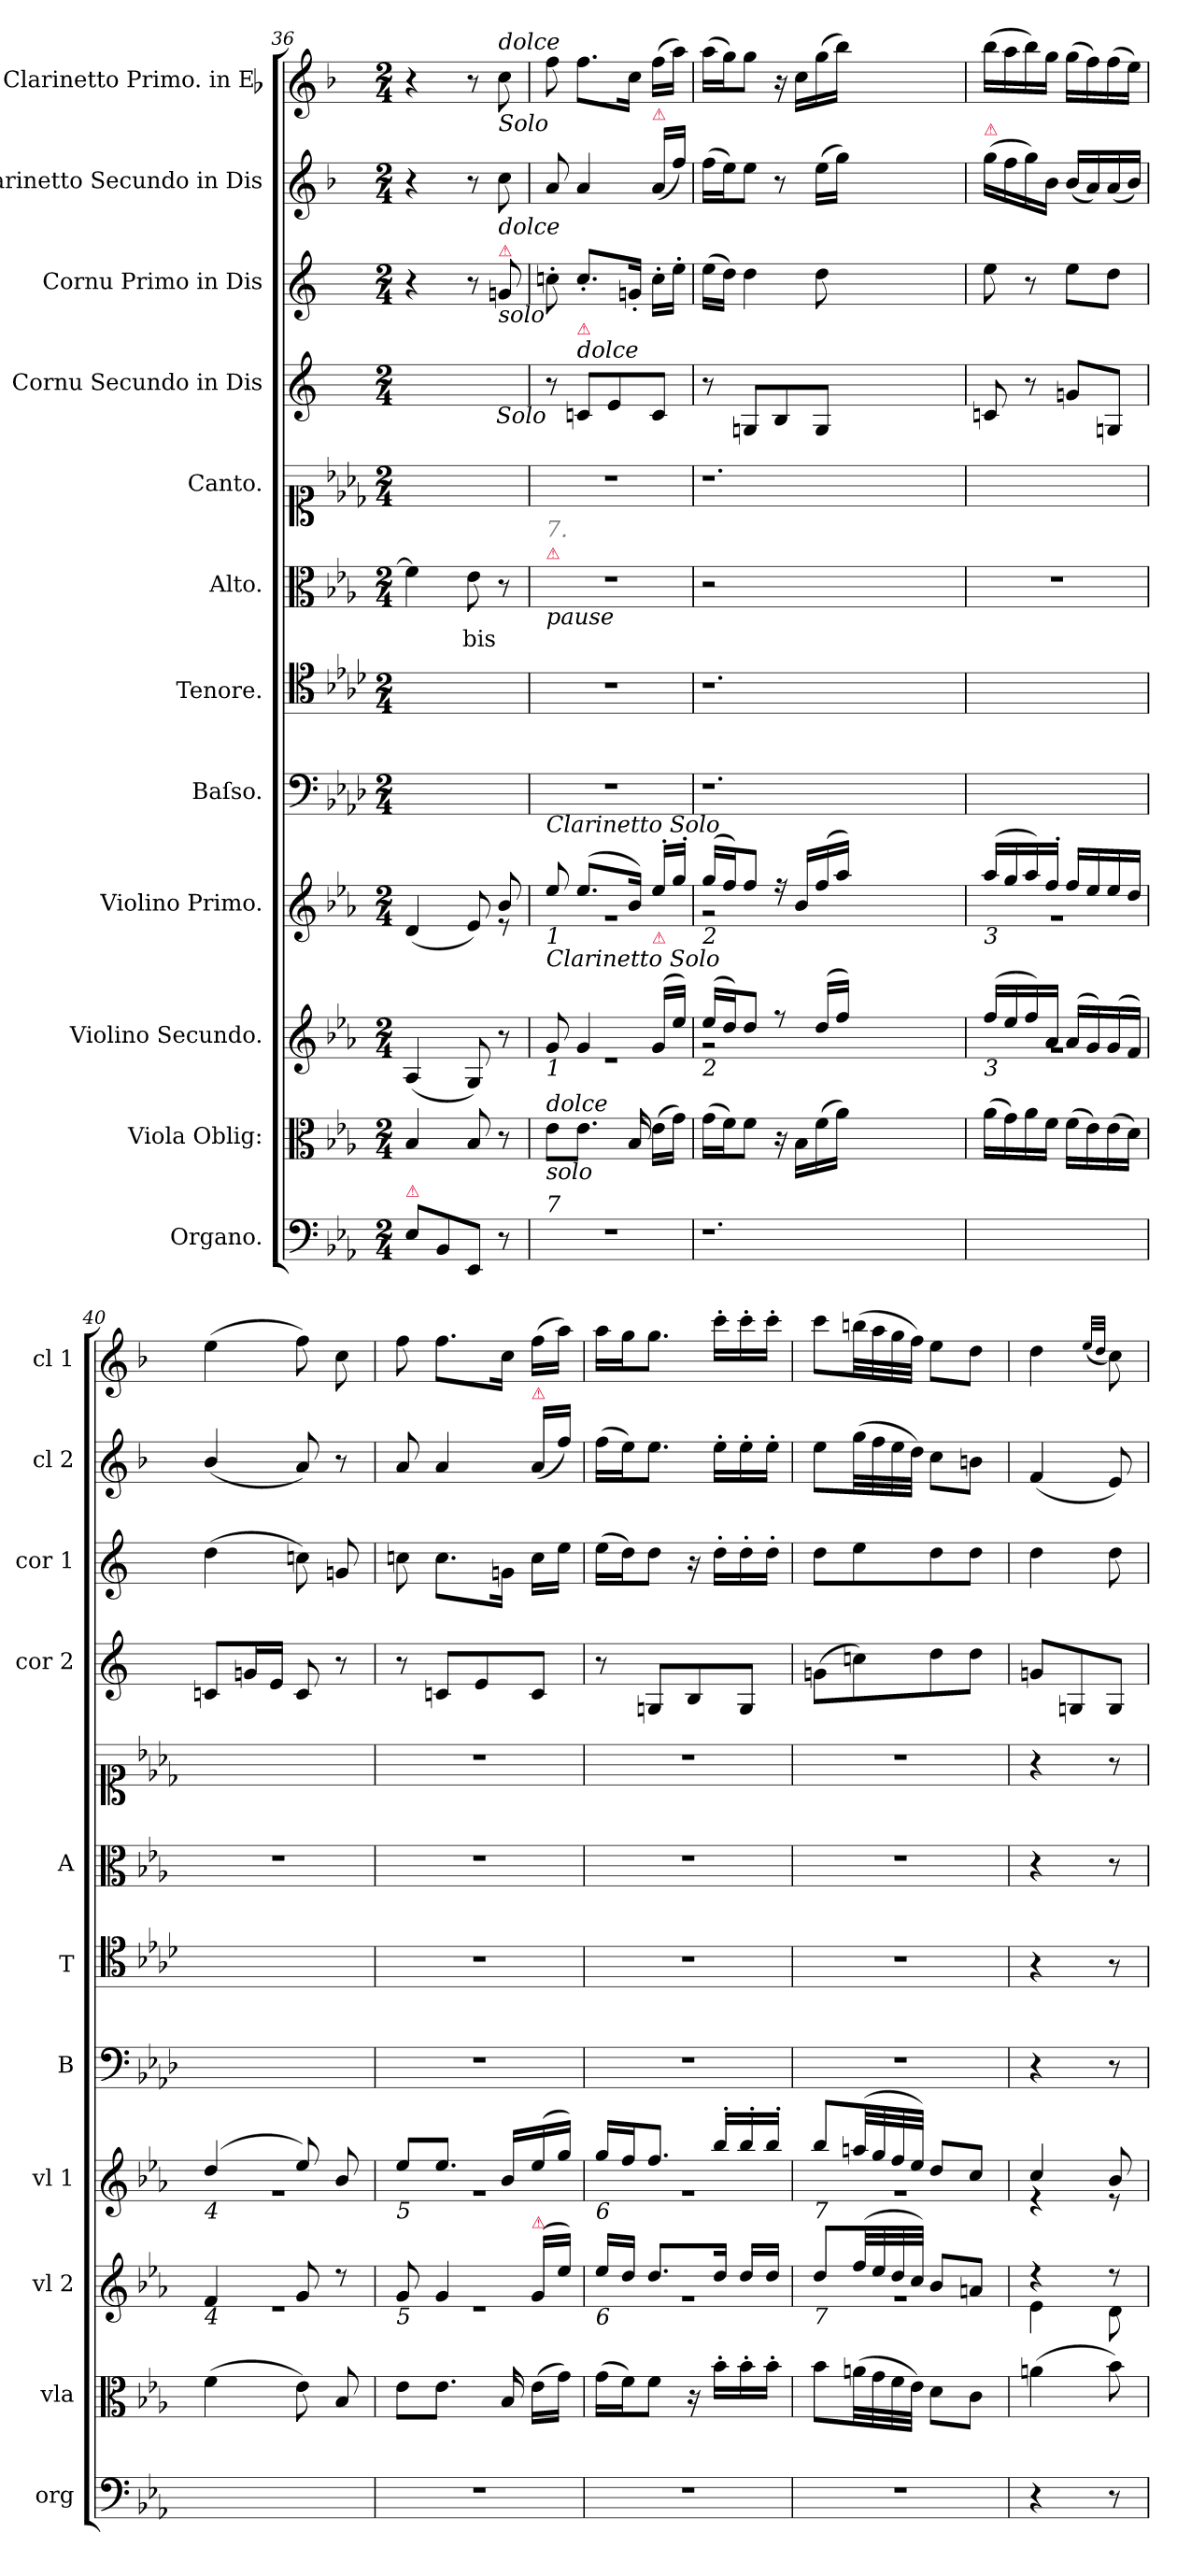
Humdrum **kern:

**kern	**kern	**kern	**kern	**kern	**kern	**kern	**text	**kern	**kern	**kern	**kern	**kern
*part12	*part11	*part10	*part9	*part8	*part7	*part6	*part6	*part5	*part4	*part3	*part2	*part1
*staff12	*staff11	*staff10	*staff9	*staff8	*staff7	*staff6	*staff6	*staff5	*staff4	*staff3	*staff2	*staff1
*I"Organo.	*I"Viola Oblig:	*I"Violino Secundo.	*I"Violino Primo.	*I"Baſso.	*I"Tenore.	*I"Alto.	*	*I"Canto.	*I"Cornu Secundo in Dis	*I"Cornu Primo in Dis	*I"Clarinetto Secundo in Dis	*I"Clarinetto Primo. in Eb
*I'org	*I'vla	*I'vl 2	*I'vl 1	*I'B	*I'T	*I'A	*	*	*I'cor 2	*I'cor 1	*I'cl 2	*I'cl 1
*clefF4	*clefC3	*clefG2	*clefG2	*clefF4	*clefC4	*clefC3	*	*clefC1	*clefG2	*clefG2	*clefG2	*clefG2
*	*	*	*	*	*	*	*	*	*ITrd5c9	*ITrd5c9	*ITrd1c2	*ITrd1c2
*k[b-e-a-]	*k[b-e-a-]	*k[b-e-a-]	*k[b-e-a-]	*k[b-e-a-d-]	*k[b-e-a-d-]	*k[b-e-a-]	*	*k[b-e-a-d-]	*	*	*k[b-e-a-]	*k[b-e-a-]
*M2/4	*M2/4	*M2/4	*M2/4	*M2/4	*M2/4	*M2/4	*	*M2/4	*M2/4	*M2/4	*M2/4	*M2/4
=36	=36	=36	=36	=36	=36	=36	=36	=36	=36	=36	=36	=36
*	*	*	*^	*	*	*	*	*	*	*	*	*
!LO:TX:a:color=crimson:t=⚠	!	!	!	!	!	!	!	!	!	!	!	!	!
8E-\L	4B-/	(4A-/	(4d/	4ryy	2ryy	2ryy	4f\]	.	2ryy	2ryy	4r	4r	4r
8BB-/	.	.	.	.	.	.	.	.	.	.	.	.	.
8EE-/J	8B-/	8G/)	8e-/)	8ryy	.	.	8e-\	-bis	.	.	8r	8r	8r
!	!	!	!	!	!	!	!	!	!	!	!	!	!LO:TX:b:i:t=Solo
!	!	!	!	!	!	!	!	!	!	!	!	!	!LO:TX:a:i:t=dolce
!	!	!	!	!	!	!	!	!	!	!	!LO:TX:a:color=crimson:t=⚠	!	!
!	!	!	!	!	!	!	!	!	!	!	!LO:TX:b:i:t=solo	!	!
!	!	!	!	!	!	!	!	!	!	!	!LO:TX:a:i:t=dolce	!	!
8r	8r	8r	8re	8b-!/	.	.	8r	.	.	.	8B-X/	8b-\	8b-\
=37	=37	=37	=37	=37	=37	=37	=37	=37	=37	=37	=37	=37	=37
*	*	*^	*	*	*	*	*	*	*	*	*	*	*
!	!	!	!	!	!	!	!	!	!	!	!LO:TX:b:i:rj:t=Solo	!	!	!
!	!	!	!	!	!	!	!	!LO:TX:a:color=crimson:t=⚠	!	!	!	!	!	!
!	!	!	!	!	!	!	!	!LO:TX:b:i:t=pause	!	!	!	!	!	!
!	!	!	!	!	!	!	!	!LO:TX:a:i:color=grey:t=7.	!	!	!	!	!	!
!	!	!	!	!LO:TX:b:i:t=1	!	!	!	!	!	!	!	!	!	!
!	!	!	!	!LO:TX:a:i:t=Clarinetto Solo	!	!	!	!	!	!	!	!	!	!
!	!	!LO:TX:a:i:t=Clarinetto Solo	!	!	!	!	!	!	!	!	!	!	!	!
!	!	!LO:TX:b:i:t=1	!	!	!	!	!	!	!	!	!	!	!	!
!	!LO:TX:b:i:t=solo	!	!	!	!	!	!	!	!	!	!	!	!	!
!	!LO:TX:a:i:t=dolce	!	!	!	!	!	!	!	!	!	!	!	!	!
!LO:TX:a:i:t=7	!	!	!	!	!	!	!	!	!	!	!	!	!	!
2r	8e-\L	8g!/	2re	8ee-!/	2rg	2r	2r	2r	.	2r	8r	8e-X'\	8g/	8ee-\
!	!	!	!	!	!	!	!	!	!	!	!LO:TX:a:i:t=dolce	!	!	!
!	!	!	!	!	!	!	!	!	!	!	!LO:TX:a:color=crimson:t=⚠	!	!	!
.	8.e-\J	4g!/	.	(<8.ee-!/L	.	.	.	.	.	.	8E-X/L	8.e-'/L	4g/	8.ee-\L
.	.	.	.	.	.	.	.	.	.	.	8G/	.	.	.
.	16B-/	.	.	16b-!/Jk)	.	.	.	.	.	.	.	16B-X'/Jk	.	16b-\Jk
!	!	!	!	!	!	!	!	!	!	!	!	!	!LO:TX:a:color=crimson:t=⚠	!
!	!	!LO:TX:a:color=crimson:t=⚠	!	!	!	!	!	!	!	!	!	!	!	!
.	(16e-\LL	(16g!/LL	.	16ee-'<!/LL	.	.	.	.	.	.	8E-/J	16e-'\LL	(>16g/LL	(16ee-\LL
.	16g\JJ)	16ee-!\JJ)	.	16gg'<!/JJ	.	.	.	.	.	.	.	16g'\JJ	16ee-\JJ)	16gg\JJ)
=38	=38	=38	=38	=38	=38	=38	=38	=38	=38	=38	=38	=38	=38	=38
!	!	!	!	!LO:TX:b:i:t=2	!	!	!	!	!	!	!	!	!	!
!	!	!LO:TX:b:i:t=2	!	!	!	!	!	!	!	!	!	!	!	!
1.r	(16g\LL	(<16ee-!/LL	2rg	(<16gg!/LL	2rg	1.r	1.r	2r	.	1.r	8r	(16g\LL	(16ee-\LL	(16gg\LL
.	16f\J)	16dd!/J)	.	16ff!/J)	.	.	.	.	.	.	.	16f\JJ)	16dd\J)	16ff\J)
.	8f\J	8dd!/J	.	8ff!/J	.	.	.	.	.	.	8BB-X/L	4f\	8dd\J	8ff\J
.	16r	8r	.	16rff	.	.	.	.	.	.	8D/	.	8r	16r
.	16B-\LL	.	.	16b-!/LL	.	.	.	.	.	.	.	.	.	16b-\LL
.	(16f\	(<16dd!/LL	.	(<16ff!/	.	.	.	.	.	.	8BB-/J	8f\	(16dd\LL	(16ff\
.	16a-\JJ)	16ff!/JJ)	.	16aa-!/JJ)	.	.	.	.	.	.	.	.	16ff\JJ)	16aa-\JJ)
.	1ryy	1ryy	1ryy	1ryy	1ryy	.	.	1ryy	.	.	1ryy	1ryy	1ryy	1ryy
=39	=39	=39	=39	=39	=39	=39	=39	=39	=39	=39	=39	=39	=39	=39
!	!	!	!	!	!	!	!	!	!	!	!	!	!LO:TX:a:color=crimson:t=⚠	!
!	!	!	!	!LO:TX:b:i:t=3	!	!	!	!	!	!	!	!	!	!
!	!	!LO:TX:b:i:t=3	!	!	!	!	!	!	!	!	!	!	!	!
2ryy	(16a-\LL	(<16ff!/LL	2rg	(<16aa-!/LL	2rg	2ryy	2ryy	2r	.	2ryy	8E-X/	8g\	(16ff\LL	(16aa-\LL
.	16g\)	16ee-!/	.	16gg!/	.	.	.	.	.	.	.	.	16ee-\	16gg\
.	16a-\	16ff!/)	.	16aa-!/)	.	.	.	.	.	.	8r	8r	16ff\)	16aa-\)
.	16f\JJ	16a-!/JJ	.	16ff'<!/JJ	.	.	.	.	.	.	.	.	16a-/JJ	16ff\JJ
.	(16f\LL	(<16a-!/LL	.	16ff!/LL	.	.	.	.	.	.	8B-X/L	8g\L	(16a-/LL	(16ff\LL
.	16e-\)	16g!/)	.	16ee-!/	.	.	.	.	.	.	.	.	16g/)	16ee-\)
.	(16e-\	(<16g!/	.	16ee-!/	.	.	.	.	.	.	8BB-X/J	8f\J	(16g/	(16ee-\
.	16d\JJ)	16f!/JJ)	.	16dd!/JJ	.	.	.	.	.	.	.	.	16a-/JJ)	16dd\JJ)
=40	=40	=40	=40	=40	=40	=40	=40	=40	=40	=40	=40	=40	=40	=40
!	!	!	!	!LO:TX:b:i:t=4	!	!	!	!	!	!	!	!	!	!
!	!	!LO:TX:b:i:t=4	!	!	!	!	!	!	!	!	!	!	!	!
2ryy	(4f\	4f!/	2re	(<4dd!/	2rg	2ryy	2ryy	2r	.	2ryy	8E-X/L	(4f\	(4a-/	(4dd\
.	.	.	.	.	.	.	.	.	.	.	16B-X/L	.	.	.
.	.	.	.	.	.	.	.	.	.	.	16G/JJ	.	.	.
.	8e-\)	8g!/	.	8ee-!/)	.	.	.	.	.	.	8E-/	8e-X\)	8g/)	8ee-\)
.	8B-/	8r	.	8b-!/	.	.	.	.	.	.	8r	8B-X/	8r	8b-\
=41	=41	=41	=41	=41	=41	=41	=41	=41	=41	=41	=41	=41	=41	=41
!	!	!	!	!LO:TX:b:i:t=5	!	!	!	!	!	!	!	!	!	!
!	!	!LO:TX:b:i:t=5	!	!	!	!	!	!	!	!	!	!	!	!
2r	8e-\L	8g!/	2re	8ee-!/L	2rg	2r	2r	2r	.	2r	8r	8e-X\	8g/	8ee-\
.	8.e-\J	4g!/	.	8.ee-!/J	.	.	.	.	.	.	8E-X/L	8.e-\L	4g/	8.ee-\L
.	.	.	.	.	.	.	.	.	.	.	8G/	.	.	.
.	16B-/	.	.	16b-!/LL	.	.	.	.	.	.	.	16B-X\Jk	.	16b-\Jk
!	!	!	!	!	!	!	!	!	!	!	!	!	!LO:TX:a:color=crimson:t=⚠	!
!	!	!LO:TX:a:color=crimson:t=⚠	!	!	!	!	!	!	!	!	!	!	!	!
.	(16e-\LL	(>16g!/LL	.	(<16ee-!/	.	.	.	.	.	.	8E-/J	16e-\LL	(>16g/LL	(16ee-\LL
.	16g\JJ)	16ee-!\JJ)	.	16gg!/JJ)	.	.	.	.	.	.	.	16g\JJ	16ee-\JJ)	16gg\JJ)
=42	=42	=42	=42	=42	=42	=42	=42	=42	=42	=42	=42	=42	=42	=42
!	!	!	!	!LO:TX:b:i:t=6	!	!	!	!	!	!	!	!	!	!
!	!	!LO:TX:b:i:t=6	!	!	!	!	!	!	!	!	!	!	!	!
2r	(16g\LL	16ee-!/LL	2rg	16gg!/LL	2rg	2r	2r	2r	.	2r	8r	(16g\LL	(16ee-\LL	16gg\LL
.	16f\J)	16dd!/JJ	.	16ff!/J	.	.	.	.	.	.	.	16f\J)	16dd\J)	16ff\J
.	8f\J	8.dd!/L	.	8.ff!/J	.	.	.	.	.	.	8BB-X/L	8f\J	8.dd\J	8.ff\J
.	16r	.	.	.	.	.	.	.	.	.	8D/	16r	.	.
.	16b-'\LL	16dd!/Jk	.	16bb-'<!/LL	.	.	.	.	.	.	.	16f'\LL	16dd'\LL	16bb-'\LL
.	16b-'\	16dd!/LL	.	16bb-'<!/	.	.	.	.	.	.	8BB-/J	16f'\	16dd'\	16bb-'\
.	16b-'\JJ	16dd!/JJ	.	16bb-'<!/JJ	.	.	.	.	.	.	.	16f'\JJ	16dd'\JJ	16bb-'\JJ
=43	=43	=43	=43	=43	=43	=43	=43	=43	=43	=43	=43	=43	=43	=43
!	!	!	!	!LO:TX:b:i:t=7	!	!	!	!	!	!	!	!	!	!
!	!	!LO:TX:b:i:t=7	!	!	!	!	!	!	!	!	!	!	!	!
2r	8b-\L	8dd!/L	2rg	8bb-!/L	2rg	2r	2r	2r	.	2r	(8B-X\L	8f\L	8dd\L	8bb-\L
.	(32an\LL	(<32ff!/LL	.	(<32aan!/LL	.	.	.	.	.	.	8e-X\)	8g\	(32ff\LL	(32aan\LL
.	32g\	32ee-!/	.	32gg!/	.	.	.	.	.	.	.	.	32ee-\	32gg\
.	32f\	32dd!/	.	32ff!/	.	.	.	.	.	.	.	.	32dd\	32ff\
.	32e-\JJJ)	32cc!/JJJ)	.	32ee-!/JJJ)	.	.	.	.	.	.	.	.	32cc\JJJ)	32ee-\JJJ)
.	8d\L	8b-!/L	.	8dd!/L	.	.	.	.	.	.	8f\	8f\	8b-\L	8dd\L
.	8c\J	8an!/J	.	8cc!/J	.	.	.	.	.	.	8f\J	8f\J	8an\J	8cc\J
=44	=44	=44	=44	=44	=44	=44	=44	=44	=44	=44	=44	=44	=44	=44
4r	(4an\	4r	4e-!\	4cc!/	4re	4r	4r	4r	.	4r	8B-X/L	4f\	(4e-/	4cc\
.	.	.	.	.	.	.	.	.	.	.	8BB-X/	.	.	.
.	.	.	.	.	.	.	.	.	.	.	.	.	.	(<32qqdd/LLL
.	.	.	.	.	.	.	.	.	.	.	.	.	.	32qqcc/JJJ
8r	8b-\)	8r	8d!\	8b-!/	8re	8r	8r	8r	.	8r	8BB-/J	8f\	8d/)	8b-\)
*	*	*v	*v	*	*	*	*	*	*	*	*	*	*	*
*	*	*	*v	*v	*	*	*	*	*	*	*	*	*
=	=	=	=	=	=	=	=	=	=	=	=	=
*-	*-	*-	*-	*-	*-	*-	*-	*-	*-	*-	*-	*-
